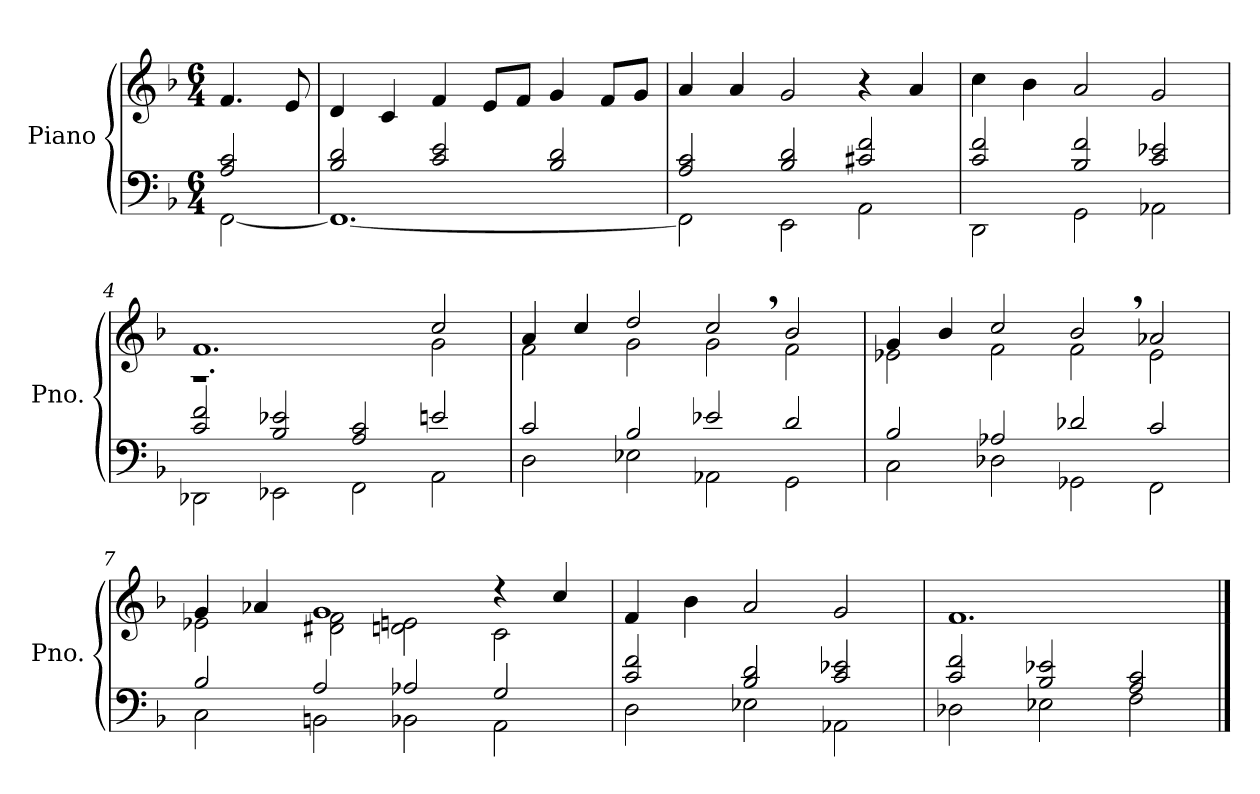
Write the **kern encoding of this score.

**kern	**kern
*part1	*part1
*staff2	*staff1
*I"Piano	*
*I'Pno.	*
*clefF4	*clefG2
*k[b-]	*k[b-]
*M6/4	*M6/4
*MM120	*MM120
=	=
*^	*
2A/ 2c/	[2FF\	4.f/
.	.	8e/
=1	=1	=1
2B-/ 2d/	1.FF_	4d/
.	.	4c/
2c/ 2e/	.	4f/
.	.	8e/L
.	.	8f/J
2B-/ 2d/	.	4g/
.	.	8f/L
.	.	8g/J
=2	=2	=2
2A/ 2c/	2FF\]	4a/
.	.	4a/
2B-/ 2d/	2EE\	2g/
2c#X/ 2f/	2AA\	4r
.	.	4a/
=3	=3	=3
2c/ 2f/	2DD\	4cc\
.	.	4b-\
2B-/ 2f/	2GG\	2a/
2c/ 2e-X/	2AA-X\	2g/
=4	=4	=4
*	*	*^
2c/ 2f/	2DD-X\	1.f	1.r
2B-/ 2e-X/	2EE-X\	.	.
2A/ 2c/	2FF\	.	.
2en/	2AA\	2cc/	2g\
=5	=5	=5	=5
2c/	2D\	4a/	2f\
.	.	4cc/	.
2B-/	2E-X\	2dd/	2g\
2e-X/	2AA-X\	2cc,/	2g\
2d/	2GG\	2b-/	2f\
!!LO:LB:g=z	!!
=6	=6	=6	=6
2B-/	2C\	4g/	2e-X\
.	.	4b-/	.
2A-X/	2D-X\	2cc/	2f\
2d-X/	2GG-X\	2b-,/	2f\
2c/	2FF\	2a-X/	2e-\
=7	=7	=7	=7
2B-/	2C\	4g/	2e-X\
.	.	4a-X/	.
2A/	2BBn\	1g	2d#X\ 2f\
2A-X/	2BB-X\	.	2dn\ 2en\
2G/	2AA\	4r	2c\
.	.	4cc/	.
*	*	*v	*v
=8	=8	=8
2c/ 2f/	2D\	4f/
.	.	4b-\
2B-/ 2d/	2E-X\	2a/
2c/ 2e-X/	2AA-X\	2g/
=9	=9	=9
2c/ 2f/	2D-X\	1.f
2B-/ 2e-X/	2E-X\	.
2A/ 2c/	2F\	.
*v	*v	*
==	==
*-	*-
